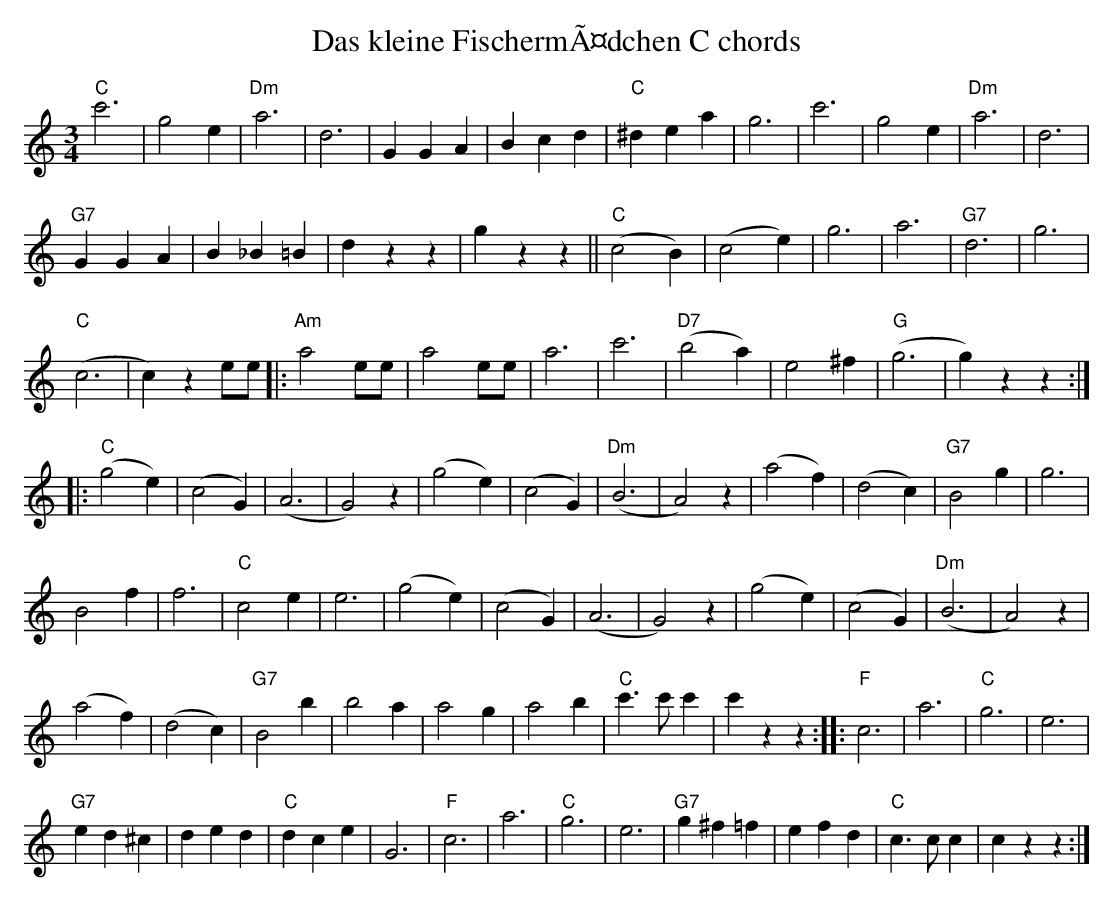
X:1
T: Das kleine FischermÃ¤dchen C chords
M:3/4
L:1/4
K:C %%MIDI gchordon
"C"c'3 | g2e | "Dm"a3 | d3 | GGA | Bcd | "C"^dea | g3 | c'3 | g2e | "Dm"a3 | d3 |
"G7"GGA | B _B =B | dzz | gzz || "C"(c2B) | (c2e) | g3 | a3 | "G7"d3 | g3 |
"C"(c3 | c) z e/e/ |: "Am"a2 e/e/ | a2 e/e/ | a3 | c'3 | "D7"(b2 a) | e2 ^f | "G"(g3 | g) zz :|
|: "C"(g2e) |  (c2G) | (A3 | G2) z | (g2e) | (c2G) | "Dm"(B3 | A2) z | (a2f) | (d2c) | "G7"B2 g | g3 |
B2f | f3 | "C"c2e | e3 | (g2e) | (c2G) | (A3 | G2) z | (g2e) | (c2G) | "Dm"(B3 | A2) z |
(a2f) | (d2c) | "G7"B2 b | b2a | a2g | a2b | "C"c'>c' c' | c' zz :: "F"c3 | a3 | "C"g3 | e3 |
"G7"ed^c | ded | "C"dce | G3 | "F"c3 | a3 | "C"g3 | e3 | "G7"g^f=f | efd | "C"c>c c | c zz :|
